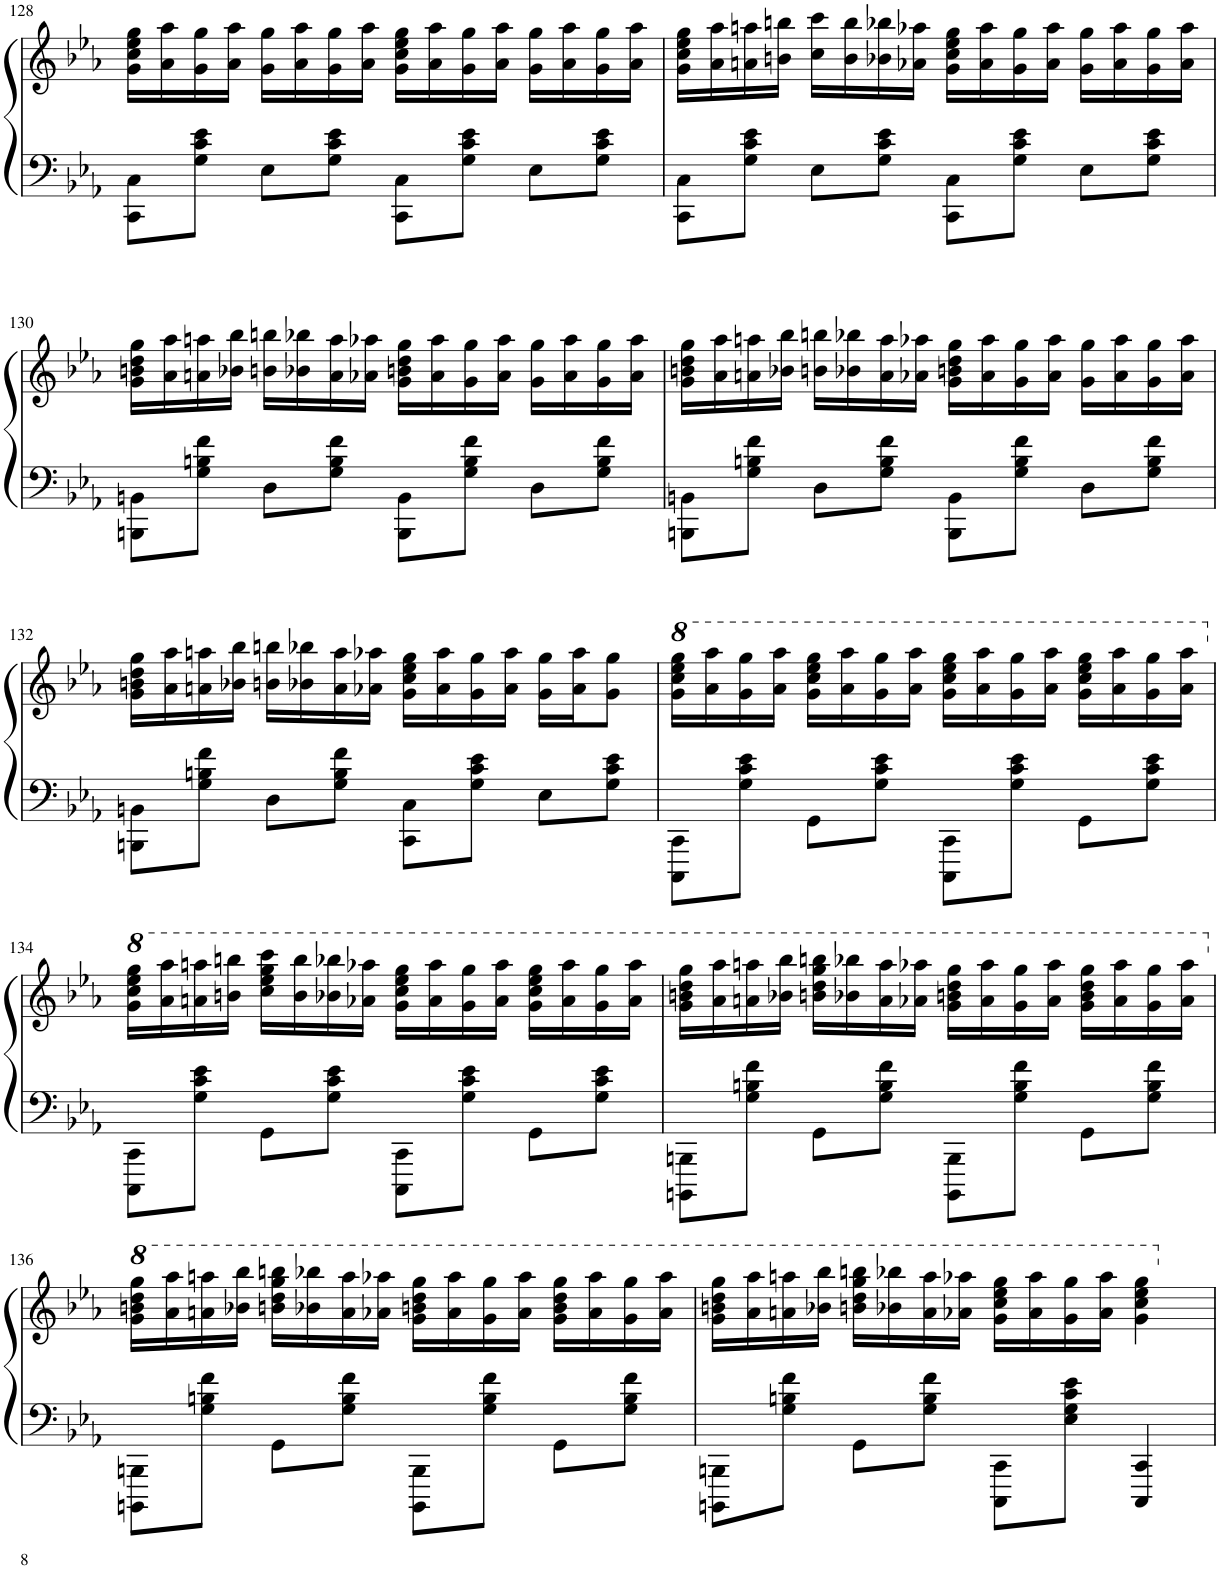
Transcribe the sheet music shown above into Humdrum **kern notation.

**kern	**kern
*part2	*part1
*staff2	*staff1
*I"Piano	*I"Piano
*I'Pno	*I'Pno
!!LO:PB:g=z
*clefF4	*clefG2
*k[b-e-a-]	*k[b-e-a-]
*M4/4	*M4/4
=128	=128
8CC\ 8C\L	16g\ 16cc\ 16ee-\ 16gg\LL
.	16a-\ 16aa-\
8G\ 8c\ 8e-\J	16g\ 16gg\
.	16a-\ 16aa-\JJ
8E-\L	16g\ 16gg\LL
.	16a-\ 16aa-\
8G\ 8c\ 8e-\J	16g\ 16gg\
.	16a-\ 16aa-\JJ
8CC\ 8C\L	16g\ 16cc\ 16ee-\ 16gg\LL
.	16a-\ 16aa-\
8G\ 8c\ 8e-\J	16g\ 16gg\
.	16a-\ 16aa-\JJ
8E-\L	16g\ 16gg\LL
.	16a-\ 16aa-\
8G\ 8c\ 8e-\J	16g\ 16gg\
.	16a-\ 16aa-\JJ
=129	=129
8CC\ 8C\L	16g\ 16cc\ 16ee-\ 16gg\LL
.	16a-\ 16aa-\
8G\ 8c\ 8e-\J	16an\ 16aan\
.	16bn\ 16bbn\JJ
8E-\L	16cc\ 16ccc\LL
.	16b\ 16bb\
8G\ 8c\ 8e-\J	16b-X\ 16bb-X\
.	16a-X\ 16aa-X\JJ
8CC\ 8C\L	16g\ 16cc\ 16ee-\ 16gg\LL
.	16a-\ 16aa-\
8G\ 8c\ 8e-\J	16g\ 16gg\
.	16a-\ 16aa-\JJ
8E-\L	16g\ 16gg\LL
.	16a-\ 16aa-\
8G\ 8c\ 8e-\J	16g\ 16gg\
.	16a-\ 16aa-\JJ
!!LO:LB:g=z
=130	=130
8BBBn\ 8BBn\L	16g\ 16bn\ 16dd\ 16gg\LL
.	16a-\ 16aa-\
8G\ 8Bn\ 8f\J	16an\ 16aan\
.	16b-X\ 16bb-\JJ
8D\L	16bn\ 16bbn\LL
.	16b-X\ 16bb-X\
8G\ 8B\ 8f\J	16a\ 16aa\
.	16a-X\ 16aa-X\JJ
8BBB\ 8BB\L	16g\ 16bn\ 16dd\ 16gg\LL
.	16a-\ 16aa-\
8G\ 8B\ 8f\J	16g\ 16gg\
.	16a-\ 16aa-\JJ
8D\L	16g\ 16gg\LL
.	16a-\ 16aa-\
8G\ 8B\ 8f\J	16g\ 16gg\
.	16a-\ 16aa-\JJ
=131	=131
8BBBn\ 8BBn\L	16g\ 16bn\ 16dd\ 16gg\LL
.	16a-\ 16aa-\
8G\ 8Bn\ 8f\J	16an\ 16aan\
.	16b-X\ 16bb-\JJ
8D\L	16bn\ 16bbn\LL
.	16b-X\ 16bb-X\
8G\ 8B\ 8f\J	16a\ 16aa\
.	16a-X\ 16aa-X\JJ
8BBB\ 8BB\L	16g\ 16bn\ 16dd\ 16gg\LL
.	16a-\ 16aa-\
8G\ 8B\ 8f\J	16g\ 16gg\
.	16a-\ 16aa-\JJ
8D\L	16g\ 16gg\LL
.	16a-\ 16aa-\
8G\ 8B\ 8f\J	16g\ 16gg\
.	16a-\ 16aa-\JJ
!!LO:LB:g=z
=132	=132
8BBBn\ 8BBn\L	16g\ 16bn\ 16dd\ 16gg\LL
.	16a-\ 16aa-\
8G\ 8Bn\ 8f\J	16an\ 16aan\
.	16b-X\ 16bb-\JJ
8D\L	16bn\ 16bbn\LL
.	16b-X\ 16bb-X\
8G\ 8B\ 8f\J	16a\ 16aa\
.	16a-X\ 16aa-X\JJ
8CC\ 8C\L	16g\ 16cc\ 16ee-\ 16gg\LL
.	16a-\ 16aa-\
8G\ 8c\ 8e-\J	16g\ 16gg\
.	16a-\ 16aa-\JJ
8E-\L	16g\ 16gg\LL
.	16a-\ 16aa-\J
8G\ 8c\ 8e-\J	8g\ 8gg\J
=133	=133
*	*8va
8CCC\ 8CC\L	16gg\ 16ccc\ 16eee-\ 16ggg\LL
.	16aa-\ 16aaa-\
8G\ 8c\ 8e-\J	16gg\ 16ggg\
.	16aa-\ 16aaa-\JJ
8GG\L	16gg\ 16ccc\ 16eee-\ 16ggg\LL
.	16aa-\ 16aaa-\
8G\ 8c\ 8e-\J	16gg\ 16ggg\
.	16aa-\ 16aaa-\JJ
8CCC\ 8CC\L	16gg\ 16ccc\ 16eee-\ 16ggg\LL
.	16aa-\ 16aaa-\
8G\ 8c\ 8e-\J	16gg\ 16ggg\
.	16aa-\ 16aaa-\JJ
8GG\L	16gg\ 16ccc\ 16eee-\ 16ggg\LL
.	16aa-\ 16aaa-\
8G\ 8c\ 8e-\J	16gg\ 16ggg\
.	16aa-\ 16aaa-\JJ
!!LO:LB:g=z
=134	=134
*	*X8va
*	*8va
8CCC\ 8CC\L	16gg\ 16ccc\ 16eee-\ 16ggg\LL
.	16aa-\ 16aaa-\
8G\ 8c\ 8e-\J	16aan\ 16aaan\
.	16bbn\ 16bbbn\JJ
8GG\L	16ccc\ 16eee-\ 16ggg\ 16cccc\LL
.	16bb\ 16bbb\
8G\ 8c\ 8e-\J	16bb-X\ 16bbb-X\
.	16aa-X\ 16aaa-X\JJ
8CCC\ 8CC\L	16gg\ 16ccc\ 16eee-\ 16ggg\LL
.	16aa-\ 16aaa-\
8G\ 8c\ 8e-\J	16gg\ 16ggg\
.	16aa-\ 16aaa-\JJ
8GG\L	16gg\ 16ccc\ 16eee-\ 16ggg\LL
.	16aa-\ 16aaa-\
8G\ 8c\ 8e-\J	16gg\ 16ggg\
.	16aa-\ 16aaa-\JJ
=135	=135
8BBBBn\ 8BBBn\L	16gg\ 16bbn\ 16ddd\ 16ggg\LL
.	16aa-\ 16aaa-\
8G\ 8Bn\ 8f\J	16aan\ 16aaan\
.	16bb-X\ 16bbb-\JJ
8GG\L	16bbn\ 16ddd\ 16ggg\ 16bbbn\LL
.	16bb-X\ 16bbb-X\
8G\ 8B\ 8f\J	16aa\ 16aaa\
.	16aa-X\ 16aaa-X\JJ
8BBBB\ 8BBB\L	16gg\ 16bbn\ 16ddd\ 16ggg\LL
.	16aa-\ 16aaa-\
8G\ 8B\ 8f\J	16gg\ 16ggg\
.	16aa-\ 16aaa-\JJ
8GG\L	16gg\ 16bb\ 16ddd\ 16ggg\LL
.	16aa-\ 16aaa-\
8G\ 8B\ 8f\J	16gg\ 16ggg\
.	16aa-\ 16aaa-\JJ
!!LO:LB:g=z
=136	=136
*	*X8va
*	*8va
8BBBBn\ 8BBBn\L	16gg\ 16bbn\ 16ddd\ 16ggg\LL
.	16aa-\ 16aaa-\
8G\ 8Bn\ 8f\J	16aan\ 16aaan\
.	16bb-X\ 16bbb-\JJ
8GG\L	16bbn\ 16ddd\ 16ggg\ 16bbbn\LL
.	16bb-X\ 16bbb-X\
8G\ 8B\ 8f\J	16aa\ 16aaa\
.	16aa-X\ 16aaa-X\JJ
8BBBB\ 8BBB\L	16gg\ 16bbn\ 16ddd\ 16ggg\LL
.	16aa-\ 16aaa-\
8G\ 8B\ 8f\J	16gg\ 16ggg\
.	16aa-\ 16aaa-\JJ
8GG\L	16gg\ 16bb\ 16ddd\ 16ggg\LL
.	16aa-\ 16aaa-\
8G\ 8B\ 8f\J	16gg\ 16ggg\
.	16aa-\ 16aaa-\JJ
=137	=137
8BBBBn\ 8BBBn\L	16gg\ 16bbn\ 16ddd\ 16ggg\LL
.	16aa-\ 16aaa-\
8G\ 8Bn\ 8f\J	16aan\ 16aaan\
.	16bb-X\ 16bbb-\JJ
8GG\L	16bbn\ 16ddd\ 16ggg\ 16bbbn\LL
.	16bb-X\ 16bbb-X\
8G\ 8B\ 8f\J	16aa\ 16aaa\
.	16aa-X\ 16aaa-X\JJ
8CCC\ 8CC\L	16gg\ 16ccc\ 16eee-\ 16ggg\LL
.	16aa-\ 16aaa-\
8E-\ 8G\ 8c\ 8e-\J	16gg\ 16ggg\
.	16aa-\ 16aaa-\JJ
4CCC/ 4CC/	4gg\ 4ccc\ 4eee-\ 4ggg\
*	*X8va
=	=
*-	*-
